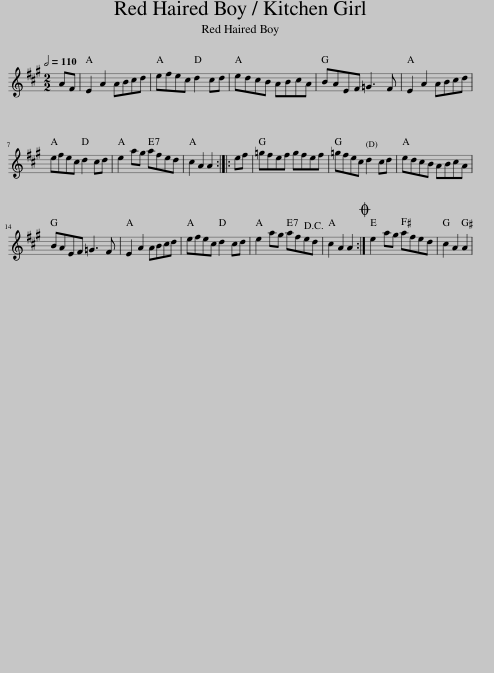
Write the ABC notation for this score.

X:1
L:1/8
Q:1/2=110
M:2/2
I:linebreak $
K:A
V:1 treble
V:1
 AF | E2 A2 ABcd | efec d2 cd | edcB ABcA | BAEF =G3 F | %5
 E2 A2 ABcd |$ efec d2 cd | e2 ag afed | c2 A2 A2 :: ef | %10
 =gfef gfef | =gfec d2 cd | edcB ABcA |$ BAEF =G3 F | E2 A2 ABcd | %15
 efec d2 cd | e2 ag afed!D.C.! | c2 A2 A2 :|O e2 ag afed | c2 A2 A2 | %20
